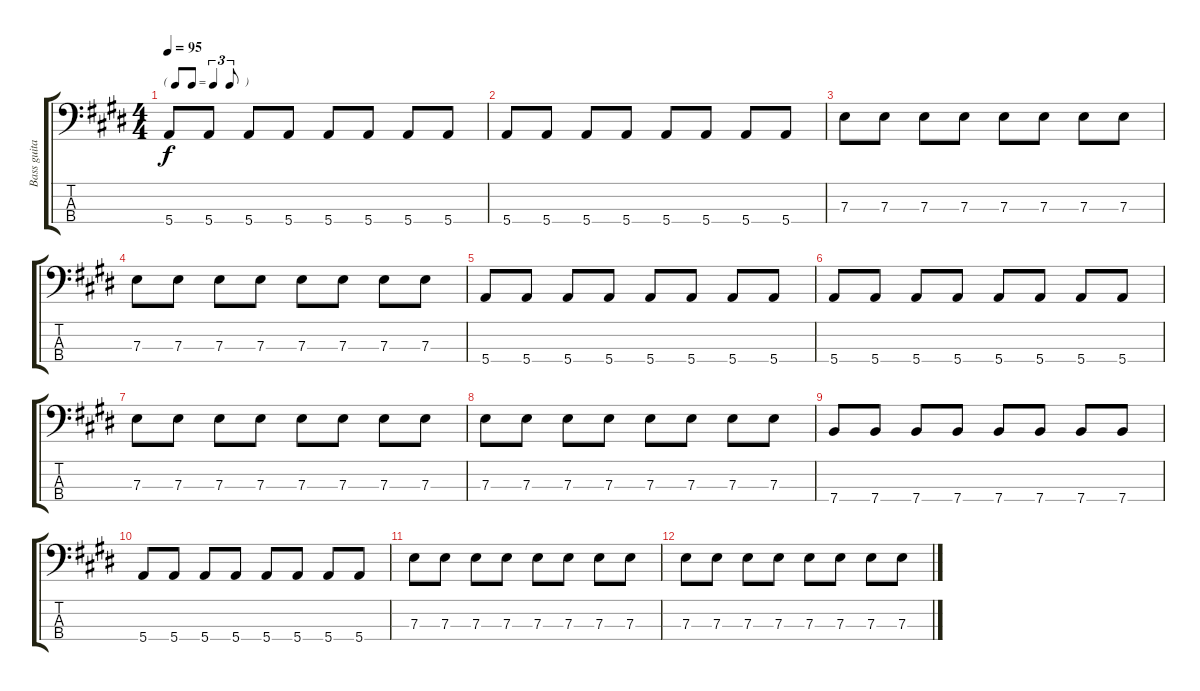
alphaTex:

\track ("Bass guitar" "Bass guita") {instrument electricbassfinger}
\staff {score tabs}
\tuning (G2 D2 A1 E1) {hide}
\ts (4 4)
\tf triplet8th
\tempo 95
\clef f4
\ks e
5.4.8{dy f instrument electricbassfinger} 5.4.8 5.4.8 5.4.8 5.4.8 5.4.8 5.4.8 5.4.8 |
5.4.8 5.4.8 5.4.8 5.4.8 5.4.8 5.4.8 5.4.8 5.4.8 |
7.3.8 7.3.8 7.3.8 7.3.8 7.3.8 7.3.8 7.3.8 7.3.8 |
7.3.8 7.3.8 7.3.8 7.3.8 7.3.8 7.3.8 7.3.8 7.3.8 |
5.4.8 5.4.8 5.4.8 5.4.8 5.4.8 5.4.8 5.4.8 5.4.8 |
5.4.8 5.4.8 5.4.8 5.4.8 5.4.8 5.4.8 5.4.8 5.4.8 |
7.3.8 7.3.8 7.3.8 7.3.8 7.3.8 7.3.8 7.3.8 7.3.8 |
7.3.8 7.3.8 7.3.8 7.3.8 7.3.8 7.3.8 7.3.8 7.3.8 |
7.4.8 7.4.8 7.4.8 7.4.8 7.4.8 7.4.8 7.4.8 7.4.8 |
5.4.8 5.4.8 5.4.8 5.4.8 5.4.8 5.4.8 5.4.8 5.4.8 |
7.3.8 7.3.8 7.3.8 7.3.8 7.3.8 7.3.8 7.3.8 7.3.8 |
7.3.8 7.3.8 7.3.8 7.3.8 7.3.8 7.3.8 7.3.8 7.3.8
